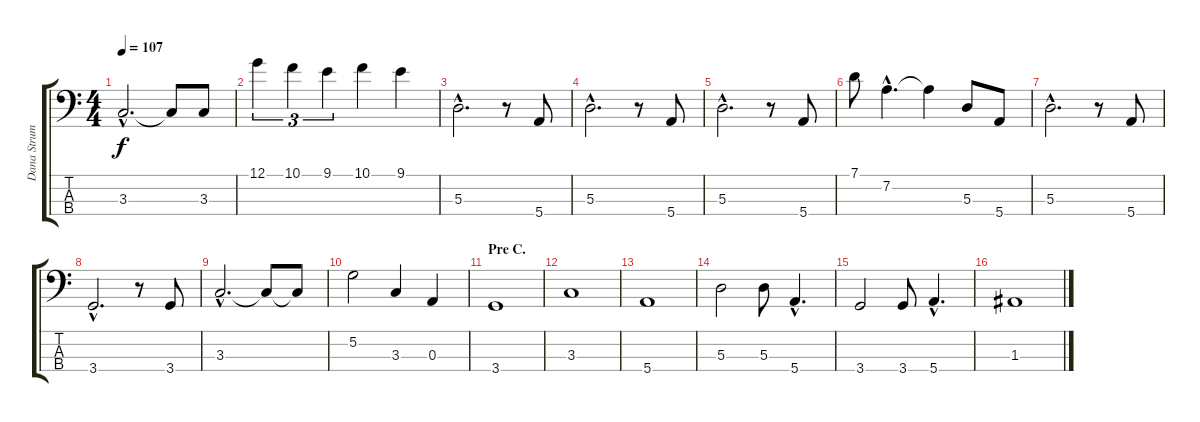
\track ("Dana Strum - bass" "Dana Strum") {instrument electricbassfinger}
\staff {score tabs}
\tuning (G2 D2 A1 E1) {hide}
\ts (4 4)
\tempo 107
\clef f4
\ks c
3.3{hac}.2{d dy f} 3.3{t}.8 3.3.8 |
12.1.4{tu (3 2)} 10.1.4{tu (3 2)} 9.1.4{tu (3 2)} 10.1.4 9.1.4 |
5.3{hac}.2{d} r.8 5.4.8 |
5.3{hac}.2{d} r.8 5.4.8 |
5.3{hac}.2{d} r.8 5.4.8 |
7.1.8 7.2{hac}.4{d} 7.2{t}.4 5.3.8 5.4.8 |
5.3{hac}.2{d} r.8 5.4.8 |
3.4{hac}.2{d} r.8 3.4.8 |
3.3{hac}.2{d} 3.3{t}.8 3.3{t}.8 |
5.2.2 3.3.4 0.3.4 |
\section ("" "Pre C.")
3.4.1 |
3.3.1 |
5.4.1 |
5.3.2 5.3.8 5.4{hac}.4{d} |
3.4.2 3.4.8 5.4{hac}.4{d} |
1.3.1
